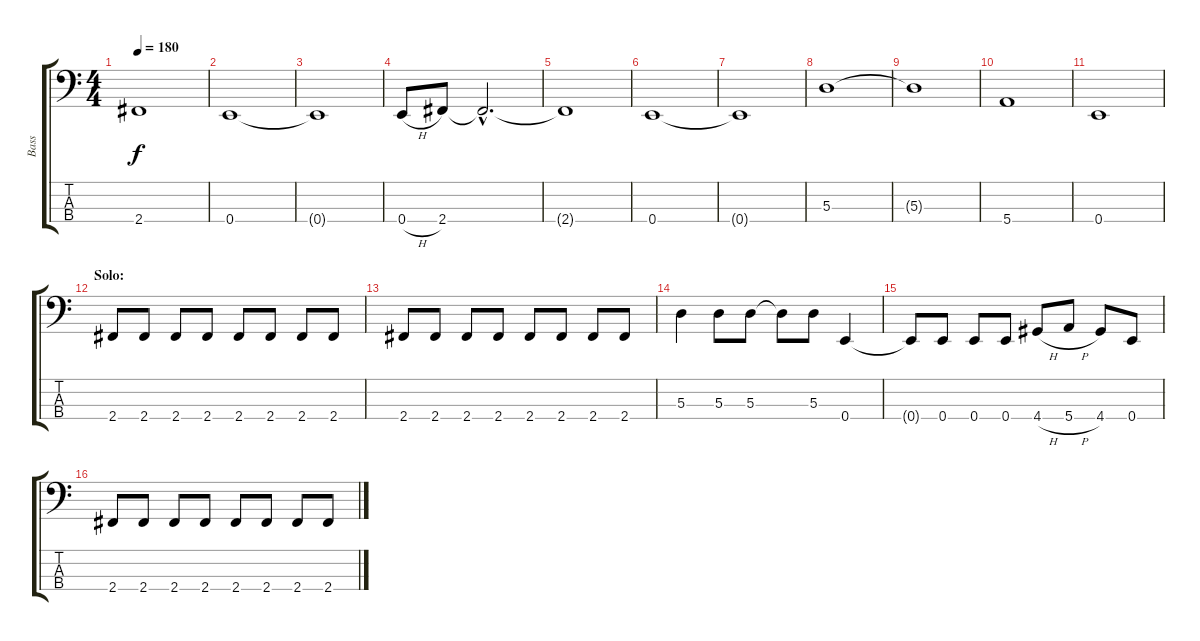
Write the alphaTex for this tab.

\track ("Bass" "Bass") {instrument electricbasspick}
\staff {score tabs}
\tuning (G2 D2 A1 E1) {hide}
\ts (4 4)
\tempo 180
\clef f4
\ks c
2.4{t}.1{dy f} |
0.4.1 |
0.4{t}.1 |
0.4{h}.8 2.4.8 2.4{hac t}.2{d} |
2.4{t}.1 |
0.4.1 |
0.4{t}.1 |
5.3.1 |
5.3{t}.1 |
5.4.1 |
0.4.1 |
\section ("" "Solo:")
2.4.8 2.4.8 2.4.8 2.4.8 2.4.8 2.4.8 2.4.8 2.4.8 |
2.4.8 2.4.8 2.4.8 2.4.8 2.4.8 2.4.8 2.4.8 2.4.8 |
5.3.4 5.3.8 5.3.8 5.3{t}.8 5.3.8 0.4.4 |
0.4{t}.8 0.4.8 0.4.8 0.4.8 4.4{h}.8 5.4{h}.8 4.4.8 0.4.8 |
2.4.8 2.4.8 2.4.8 2.4.8 2.4.8 2.4.8 2.4.8 2.4.8
